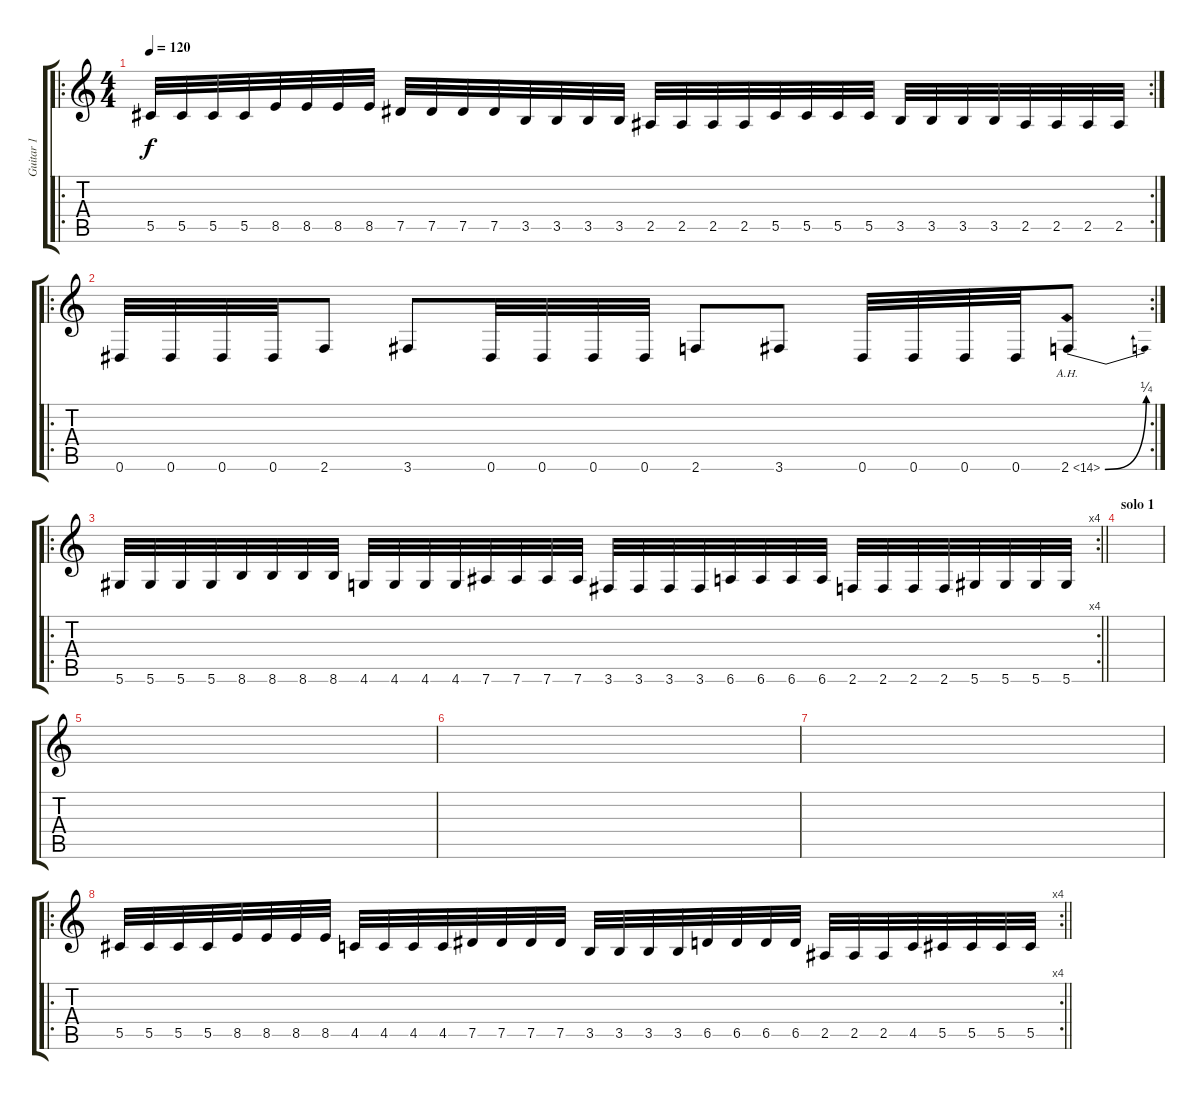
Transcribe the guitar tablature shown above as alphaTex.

\track ("Guitar 1" "Guitar 1") {instrument distortionguitar}
\staff {score tabs}
\tuning (Eb4 Bb3 Gb3 Db3 Ab2 Eb2) {hide}
\ro
\rc 2
\ts (4 4)
\tempo 120
\clef g2
\ks c
5.5.32{dy f} 5.5.32 5.5.32 5.5.32 8.5.32 8.5.32 8.5.32 8.5.32 7.5.32 7.5.32 7.5.32 7.5.32 3.5.32 3.5.32 3.5.32 3.5.32 2.5.32 2.5.32 2.5.32 2.5.32 5.5.32 5.5.32 5.5.32 5.5.32 3.5.32 3.5.32 3.5.32 3.5.32 2.5.32 2.5.32 2.5.32 2.5.32 |
\ro
\rc 2
0.6.32 0.6.32 0.6.32 0.6.32 2.6.8 3.6.8 0.6.32 0.6.32 0.6.32 0.6.32 2.6.8 3.6.8 0.6.32 0.6.32 0.6.32 0.6.32 2.6{be (bend 0 0 60 1) ah 12}.8 |
\ro
\rc 4
\barLineRight lightlight
5.6.32 5.6.32 5.6.32 5.6.32 8.6.32 8.6.32 8.6.32 8.6.32 4.6.32 4.6.32 4.6.32 4.6.32 7.6.32 7.6.32 7.6.32 7.6.32 3.6.32 3.6.32 3.6.32 3.6.32 6.6.32 6.6.32 6.6.32 6.6.32 2.6.32 2.6.32 2.6.32 2.6.32 5.6.32 5.6.32 5.6.32 5.6.32 |
\section ("" "solo 1")
|
|
|
|
\ro
\rc 4
\barLineRight lightlight
5.5.32 5.5.32 5.5.32 5.5.32 8.5.32 8.5.32 8.5.32 8.5.32 4.5.32 4.5.32 4.5.32 4.5.32 7.5.32 7.5.32 7.5.32 7.5.32 3.5.32 3.5.32 3.5.32 3.5.32 6.5.32 6.5.32 6.5.32 6.5.32 2.5.32 2.5.32 2.5.32 4.5.32 5.5.32 5.5.32 5.5.32 5.5.32
